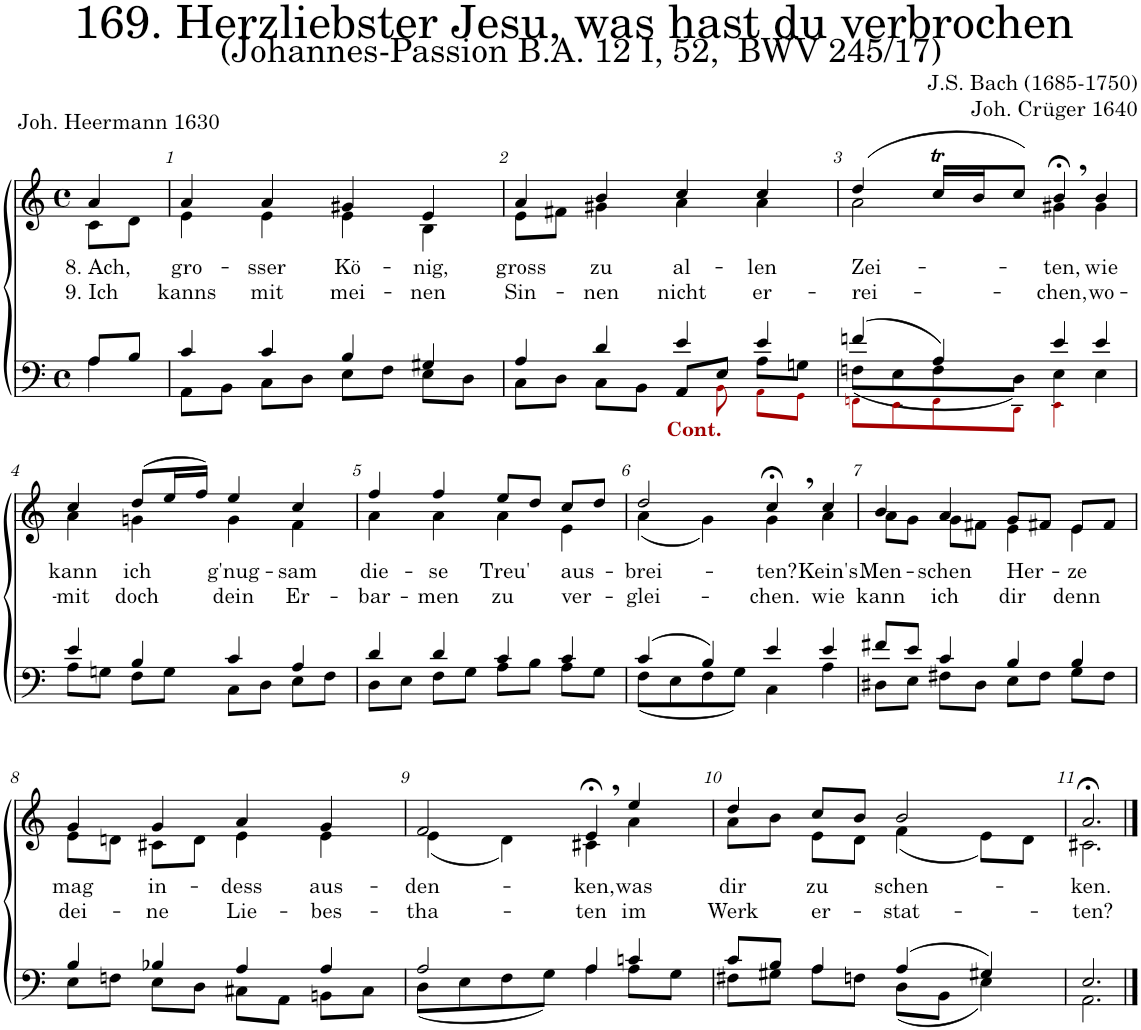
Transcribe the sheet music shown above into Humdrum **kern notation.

**kern	**kern	**text	**text
*part2	*part1	*part1	*part1
*staff2	*staff1	*staff1	*staff1
*I"Tenor/Bass	*I"Soprano/Alto	*	*
*clefF4	*clefG2	*	*
*k[]	*k[]	*	*
*M4/4	*M4/4	*	*
*met(c)	*met(c)	*	*
=	=	=	=
*^	*	*	*
!	!	!	!LO:LY:b	!LO:LY:b
*	*	*^	*	*
8A/L	4A\	4a/	8c\L	8. Ach,	9. Ich
8B/J	.	.	8d\J	.	.
=1	=1	=1	=1	=1	=1
!	!	!	!	!LO:LY:b	!LO:LY:b
4c/	8AA\L	4a/	4e\	gro-	kanns
.	8BB\J	.	.	.	.
!	!	!	!	!LO:LY:b	!LO:LY:b
4c/	8C\L	4a/	4e\	-sser	mit
.	8D\J	.	.	.	.
!	!	!	!	!LO:LY:b	!LO:LY:b
4B/	8E\L	4g#X/	4e\	Kö-	mei-
.	8F\J	.	.	.	.
!	!	!	!	!LO:LY:b	!LO:LY:b
4G#X/	8E\L	4e/	4B\	-nig,	-nen
.	8D\J	.	.	.	.
=2	=2	=2	=2	=2	=2
*	*^	*	*	*	*
!	!	!	!	!	!LO:LY:b	!LO:LY:b
4A/	8C\L	8ryy	4a/	8e\L	gross	Sin-
*	*v	*v	*	*	*	*
.	8D\J	.	8f#X\J	.	.
!	!	!	!	!LO:LY:b	!LO:LY:b
4d/	8C\L	4b/	4g#X\	zu	-nen
.	8BB\J	.	.	.	.
!	!	!	!	!LO:LY:b	!LO:LY:b
4e/	8AA/L	4cc/	4a\	al-	nicht
*	*^	*	*	*	*
!	!LO:TX:b:B:color=#A40000:t=Cont.	!	!	!	!	!
.	8E/J	8BBi\	.	.	.	.
!	!	!	!	!	!LO:LY:b	!LO:LY:b
4e/	8A\L	8AAi\L	4cc/	4a\	-len	er-
.	8Gn\J	8GGi\J	.	.	.	.
=3	=3	=3	=3	=3	=3	=3
!	!	!	!	!	!LO:LY:b	!LO:LY:b
(4fn/	(8Fn\L	8FFni\L	(4dd/	2a\	Zei-	-rei-
.	8E\	8EEi\	.	.	.	.
4A/)	8F\	8FFi\	16ccT/LL	.	.	.
.	.	.	16b/J	.	.	.
.	8D\J)	8DDi\J	8cc/J)	.	.	.
!	!	!	!	!	!LO:LY:b	!LO:LY:b
4e/	4E\	4EEi\	4b;<,/	4g#X\	-ten,	-chen,
!	!	!	!	!	!LO:LY:b	!LO:LY:b
4e/	4E\	4ryy	4b/	4g#\	wie	wo-
!!LO:LB:g=z	!!
=4	=4	=4	=4	=4	=4	=4
!	!	!	!	!	!LO:LY:b	!LO:LY:b
*	*v	*v	*	*	*	*
4e/	8A\L	4cc/	4a\	kann	-mit
.	8Gn\J	.	.	.	.
!	!	!	!	!LO:LY:b	!LO:LY:b
4B/	8F\L	(8dd/L	4gn\	ich	doch
.	8G\J	16ee/L	.	.	.
.	.	16ff/JJ)	.	.	.
!	!	!	!	!LO:LY:b	!LO:LY:b
4c/	8C\L	4ee/	4g\	g'nug-	dein
.	8D\J	.	.	.	.
!	!	!	!	!LO:LY:b	!LO:LY:b
4A/	8E\L	4cc/	4f\	-sam	Er-
.	8F\J	.	.	.	.
=5	=5	=5	=5	=5	=5
!	!	!	!	!LO:LY:b	!LO:LY:b
4d/	8D\L	4ff/	4a\	die-	-bar-
.	8E\J	.	.	.	.
!	!	!	!	!LO:LY:b	!LO:LY:b
4d/	8F\L	4ff/	4a\	-se	-men
.	8G\J	.	.	.	.
!	!	!	!	!LO:LY:b	!LO:LY:b
4c/	8A\L	8ee/L	4a\	Treu'	zu
.	8B\J	8dd/J	.	.	.
!	!	!	!	!LO:LY:b	!LO:LY:b
4c/	8A\L	8cc/L	4e\	aus-	ver-
.	8G\J	8dd/J	.	.	.
=6	=6	=6	=6	=6	=6
!	!	!	!	!LO:LY:b	!LO:LY:b
(4c/	(8F\L	2dd/	(4a\	-brei-	-glei-
.	8E\	.	.	.	.
4B/)	8F\	.	4g\)	.	.
.	8G\J)	.	.	.	.
!	!	!	!	!LO:LY:b	!LO:LY:b
4e/	4C\	4cc;<,/	4g\	-ten?	-chen.
!	!	!	!	!LO:LY:b	!LO:LY:b
4e/	4A\	4cc/	4a\	Kein's	wie
=7	=7	=7	=7	=7	=7
!	!	!	!	!LO:LY:b	!LO:LY:b
8f#X/L	8D#X\L	4b/	8a\L	Men-	kann
8e/J	8E\J	.	8g\J	.	.
!	!	!	!	!LO:LY:b	!LO:LY:b
4c/	8F#X\L	4a/	8g\L	-schen	ich
.	8D#\J	.	8f#X\J	.	.
!	!	!	!	!LO:LY:b	!LO:LY:b
4B/	8E\L	8g/L	4e\	Her-	dir
.	8F#\J	8f#X/J	.	.	.
!	!	!	!	!LO:LY:b	!LO:LY:b
4B/	8G\L	8e/L	4e\	-ze	denn
.	8F#\J	8f#/J	.	.	.
!!LO:LB:g=z	!!
=8	=8	=8	=8	=8	=8
!	!	!	!	!LO:LY:b	!LO:LY:b
4B/	8E\L	4g/	8e\L	mag	dei-
.	8Fn\J	.	8dn\J	.	.
!	!	!	!	!LO:LY:b	!LO:LY:b
4B-X/	8E\L	4g/	8c#X\L	in-	-ne
.	8D\J	.	8d\J	.	.
!	!	!	!	!LO:LY:b	!LO:LY:b
4A/	8C#X\L	4a/	4e\	-dess	Lie-
.	8AA\J	.	.	.	.
!	!	!	!	!LO:LY:b	!LO:LY:b
4A/	8BBn\L	4g/	4e\	aus-	-bes-
.	8C#\J	.	.	.	.
=9	=9	=9	=9	=9	=9
!	!	!	!	!LO:LY:b	!LO:LY:b
2A/	(8D\L	2f/	(4e\	-den-	-tha-
.	8E\	.	.	.	.
.	8F\	.	4d\)	.	.
.	8G\J)	.	.	.	.
!	!	!	!	!LO:LY:b	!LO:LY:b
4A/	4A\	4e;<,/	4c#X\	-ken,	-ten
!	!	!	!	!LO:LY:b	!LO:LY:b
4cn/	8A\L	4ee/	4a\	was	im
.	8G\J	.	.	.	.
=10	=10	=10	=10	=10	=10
!	!	!	!	!LO:LY:b	!LO:LY:b
8c/L	8F#X\L	4dd/	8a\L	dir	Werk
8B/J	8G#X\J	.	8b\J	.	.
!	!	!	!	!LO:LY:b	!LO:LY:b
4A/	8A\L	8cc/L	8e\L	zu	er-
.	8Fn\J	8b/J	8d\J	.	.
!	!	!	!	!LO:LY:b	!LO:LY:b
(4A/	(8D\L	2b/	(4f\	schen-	-stat-
.	8BB\J	.	.	.	.
4G#X/)	4E\)	.	8e\L)	.	.
.	.	.	8d\J	.	.
=11	=11	=11	=11	=11	=11
!	!	!	!	!LO:LY:b	!LO:LY:b
2.E/	2.AA\	2.a;</	2.c#X\	-ken.	-ten?
*v	*v	*	*	*	*
*	*v	*v	*	*
==	==	==	==
*-	*-	*-	*-
